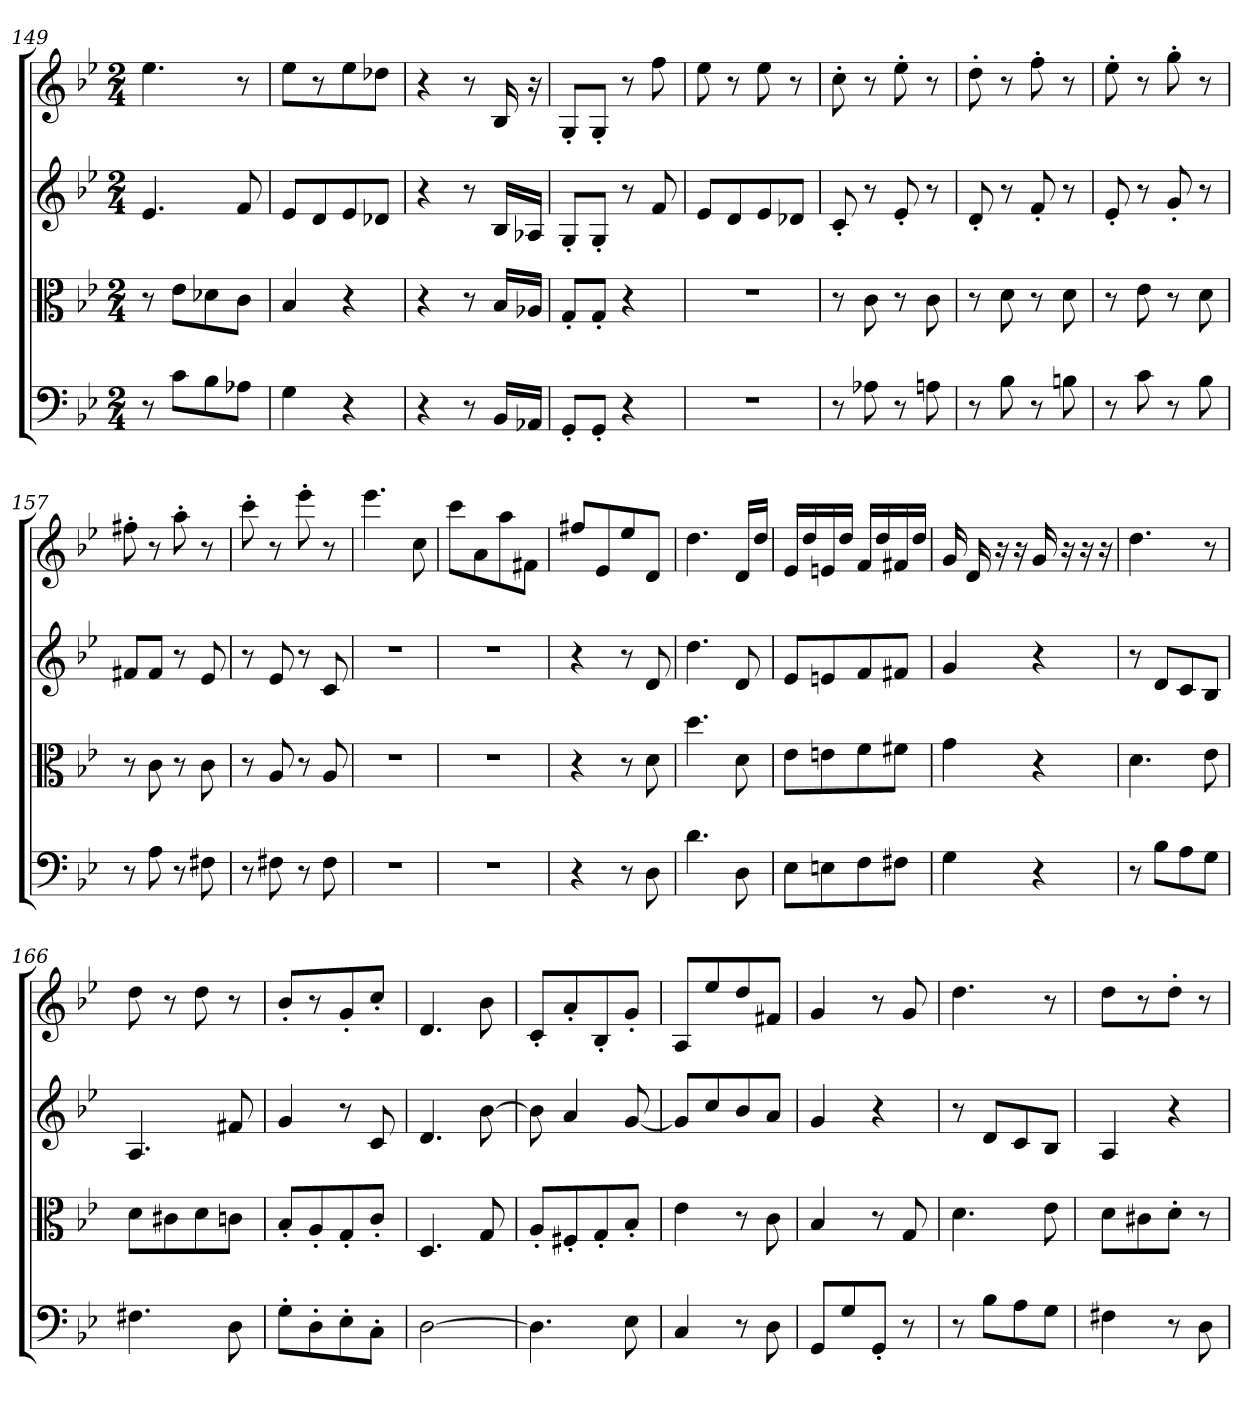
**kern	**kern	**kern	**kern
*part4	*part3	*part2	*part1
*staff4	*staff3	*staff2	*staff1
*clefF4	*clefC3	*clefG2	*clefG2
*k[b-e-]	*k[b-e-]	*k[b-e-]	*k[b-e-]
*g:	*g:	*g:	*g:
*M2/4	*M2/4	*M2/4	*M2/4
=149	=149	=149	=149
8r	8r	4.e-/	4.ee-\
8c\L	8e-\L	.	.
8B-\	8d-X\	.	.
8A-X\J	8c\J	8f/	8r
=150	=150	=150	=150
4G\	4B-/	8e-/L	8ee-\L
.	.	8d/	8r
4r	4r	8e-/	8ee-\
.	.	8d-X/J	8dd-X\J
=151	=151	=151	=151
4r	4r	4r	4r
8r	8r	8r	8r
16BB-/LL	16B-/LL	16B-/LL	16B-/
16AA-X/JJ	16A-X/JJ	16A-X/JJ	16r
=152	=152	=152	=152
8GG'/L	8G'/L	8G'/L	8G'/L
8GG'/J	8G'/J	8G'/J	8G'/J
4r	4r	8r	8r
.	.	8f/	8ff\
=153	=153	=153	=153
2r	2r	8e-/L	8ee-\
.	.	8d/	8r
.	.	8e-/	8ee-\
.	.	8d-X/J	8r
=154	=154	=154	=154
8r	8r	8c'/	8cc'\
8A-X\	8c\	8r	8r
8r	8r	8e-'/	8ee-'\
8An\	8c\	8r	8r
=155	=155	=155	=155
8r	8r	8d'/	8dd'\
8B-\	8d\	8r	8r
8r	8r	8f'/	8ff'\
8Bn\	8d\	8r	8r
=156	=156	=156	=156
8r	8r	8e-'/	8ee-'\
8c\	8e-\	8r	8r
8r	8r	8g'/	8gg'\
8B-\	8d\	8r	8r
=157	=157	=157	=157
8r	8r	8f#X/L	8ff#X'\
8A\	8c\	8f#/J	8r
8r	8r	8r	8aa'\
8F#X\	8c\	8e-/	8r
=158	=158	=158	=158
8r	8r	8r	8ccc'\
8F#X\	8A/	8e-/	8r
8r	8r	8r	8eee-'\
8F#\	8A/	8c/	8r
=159	=159	=159	=159
2r	2r	2r	4.eee-\
.	.	.	8cc\
=160	=160	=160	=160
2r	2r	2r	8ccc\L
.	.	.	8a\
.	.	.	8aa\
.	.	.	8f#X\J
=161	=161	=161	=161
4r	4r	4r	8ff#X/L
.	.	.	8e-/
8r	8r	8r	8ee-/
8D\	8d\	8d/	8d/J
=162	=162	=162	=162
4.d\	4.dd\	4.dd\	4.dd\
8D\	8d\	8d/	16d/LL
.	.	.	16dd/JJ
=163	=163	=163	=163
8E-\L	8e-\L	8e-/L	16e-/LL
.	.	.	16dd/
8En\	8en\	8en/	16en/
.	.	.	16dd/JJ
8F\	8f\	8f/	16f/LL
.	.	.	16dd/
8F#X\J	8f#X\J	8f#X/J	16f#X/
.	.	.	16dd/JJ
=164	=164	=164	=164
4G\	4g\	4g/	16g/
.	.	.	16d/
.	.	.	16r
.	.	.	16r
4r	4r	4r	16g/
.	.	.	16r
.	.	.	16r
.	.	.	16r
=165	=165	=165	=165
8r	4.d\	8r	4.dd\
8B-\L	.	8d/L	.
8A\	.	8c/	.
8G\J	8e-\	8B-/J	8r
=166	=166	=166	=166
4.F#X\	8d\L	4.A/	8dd\
.	8c#X\	.	8r
.	8d\	.	8dd\
8D\	8cn\J	8f#X/	8r
=167	=167	=167	=167
8G'\L	8B-'/L	4g/	8b-'/L
8D'\	8A'/	.	8r
8E-'\	8G'/	8r	8g'/
8C'\J	8c'/J	8c/	8cc'/J
=168	=168	=168	=168
[2D\	4.D/	4.d/	4.d/
.	8G/	[8b-\	8b-\
=169	=169	=169	=169
4.D\]	8A'/L	8b-\]	8c'/L
.	8F#X'/	4a/	8a'/
.	8G'/	.	8B-'/
8E-\	8B-'/J	[8g/	8g'/J
=170	=170	=170	=170
4C/	4e-\	8g/L]	8A/L
.	.	8cc/	8ee-/
8r	8r	8b-/	8dd/
8D\	8c\	8a/J	8f#X/J
=171	=171	=171	=171
8GG/L	4B-/	4g/	4g/
8G/	.	.	.
8GG'/J	8r	4r	8r
8r	8G/	.	8g/
=172	=172	=172	=172
8r	4.d\	8r	4.dd\
8B-\L	.	8d/L	.
8A\	.	8c/	.
8G\J	8e-\	8B-/J	8r
=173	=173	=173	=173
4F#X\	8d\L	4A/	8dd\L
.	8c#X\	.	8r
8r	8d'\J	4r	8dd'\J
8D\	8r	.	8r
=	=	=	=
*-	*-	*-	*-
